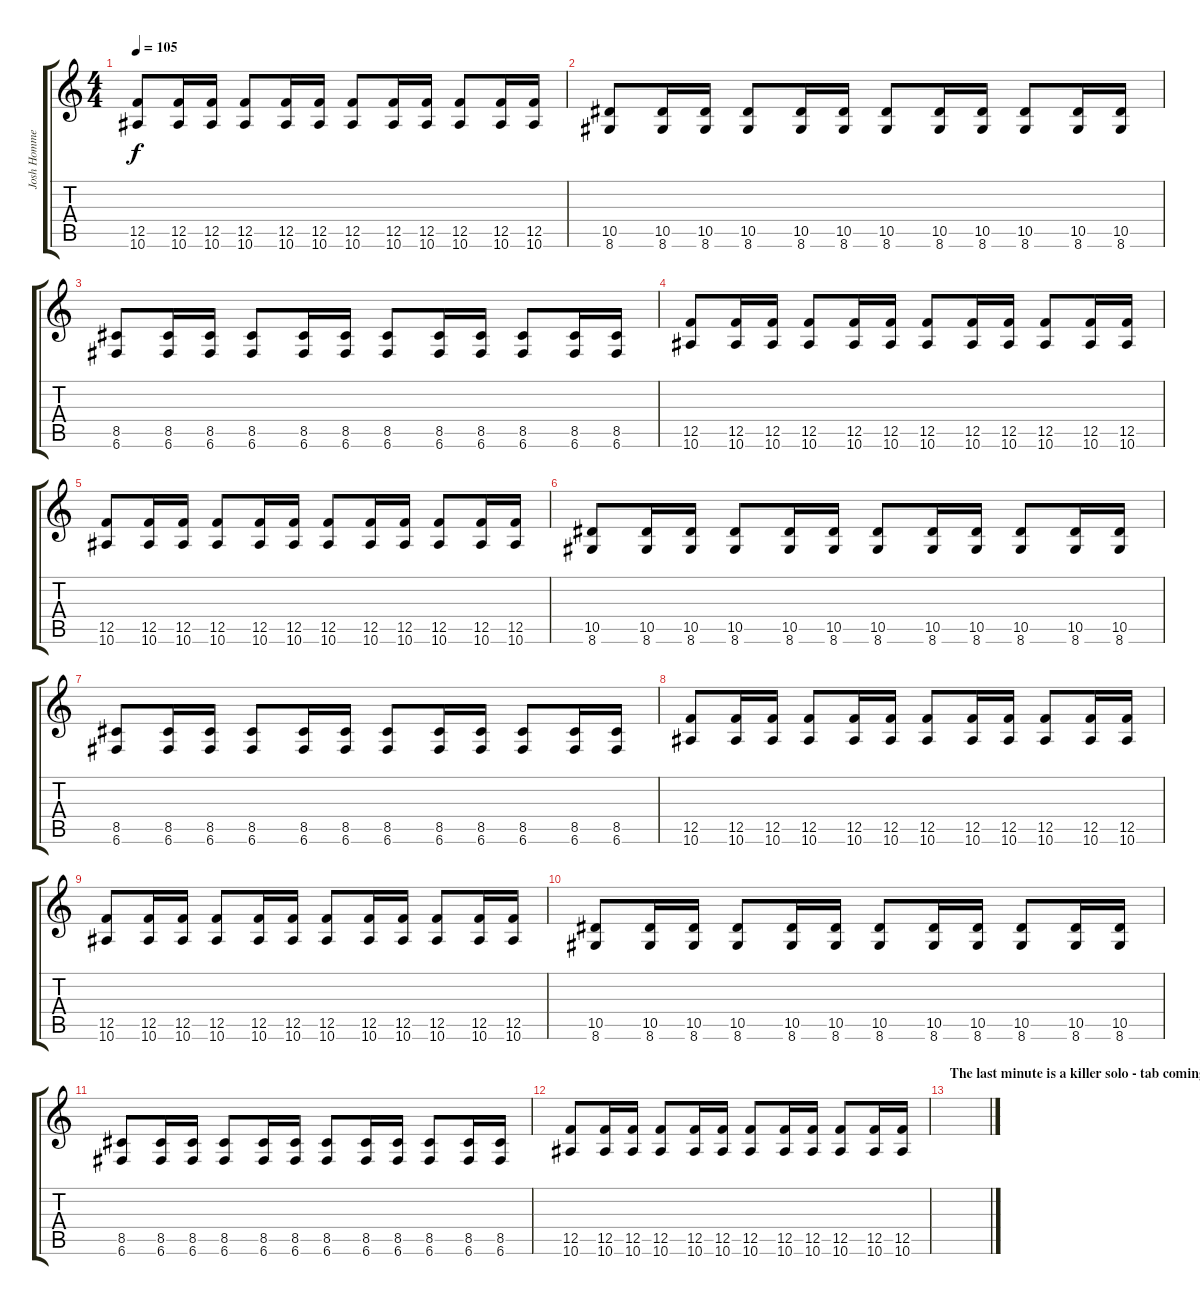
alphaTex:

\track ("Josh Homme - Guitar" "Josh Homme") {instrument distortionguitar}
\staff {score tabs}
\tuning (C4 G3 Eb3 Bb2 F2 C2) {hide}
\ts (4 4)
\tempo 105
\clef g2
\ks c
(12.5 10.6).8{dy f} (12.5 10.6).16 (12.5 10.6).16 (12.5 10.6).8 (12.5 10.6).16 (12.5 10.6).16 (12.5 10.6).8 (12.5 10.6).16 (12.5 10.6).16 (12.5 10.6).8 (12.5 10.6).16 (12.5 10.6).16 |
(10.5 8.6).8 (10.5 8.6).16 (10.5 8.6).16 (10.5 8.6).8 (10.5 8.6).16 (10.5 8.6).16 (10.5 8.6).8 (10.5 8.6).16 (10.5 8.6).16 (10.5 8.6).8 (10.5 8.6).16 (10.5 8.6).16 |
(8.5 6.6).8 (8.5 6.6).16 (8.5 6.6).16 (8.5 6.6).8 (8.5 6.6).16 (8.5 6.6).16 (8.5 6.6).8 (8.5 6.6).16 (8.5 6.6).16 (8.5 6.6).8 (8.5 6.6).16 (8.5 6.6).16 |
(12.5 10.6).8 (12.5 10.6).16 (12.5 10.6).16 (12.5 10.6).8 (12.5 10.6).16 (12.5 10.6).16 (12.5 10.6).8 (12.5 10.6).16 (12.5 10.6).16 (12.5 10.6).8 (12.5 10.6).16 (12.5 10.6).16 |
(12.5 10.6).8 (12.5 10.6).16 (12.5 10.6).16 (12.5 10.6).8 (12.5 10.6).16 (12.5 10.6).16 (12.5 10.6).8 (12.5 10.6).16 (12.5 10.6).16 (12.5 10.6).8 (12.5 10.6).16 (12.5 10.6).16 |
(10.5 8.6).8 (10.5 8.6).16 (10.5 8.6).16 (10.5 8.6).8 (10.5 8.6).16 (10.5 8.6).16 (10.5 8.6).8 (10.5 8.6).16 (10.5 8.6).16 (10.5 8.6).8 (10.5 8.6).16 (10.5 8.6).16 |
(8.5 6.6).8 (8.5 6.6).16 (8.5 6.6).16 (8.5 6.6).8 (8.5 6.6).16 (8.5 6.6).16 (8.5 6.6).8 (8.5 6.6).16 (8.5 6.6).16 (8.5 6.6).8 (8.5 6.6).16 (8.5 6.6).16 |
(12.5 10.6).8 (12.5 10.6).16 (12.5 10.6).16 (12.5 10.6).8 (12.5 10.6).16 (12.5 10.6).16 (12.5 10.6).8 (12.5 10.6).16 (12.5 10.6).16 (12.5 10.6).8 (12.5 10.6).16 (12.5 10.6).16 |
(12.5 10.6).8 (12.5 10.6).16 (12.5 10.6).16 (12.5 10.6).8 (12.5 10.6).16 (12.5 10.6).16 (12.5 10.6).8 (12.5 10.6).16 (12.5 10.6).16 (12.5 10.6).8 (12.5 10.6).16 (12.5 10.6).16 |
(10.5 8.6).8 (10.5 8.6).16 (10.5 8.6).16 (10.5 8.6).8 (10.5 8.6).16 (10.5 8.6).16 (10.5 8.6).8 (10.5 8.6).16 (10.5 8.6).16 (10.5 8.6).8 (10.5 8.6).16 (10.5 8.6).16 |
(8.5 6.6).8 (8.5 6.6).16 (8.5 6.6).16 (8.5 6.6).8 (8.5 6.6).16 (8.5 6.6).16 (8.5 6.6).8 (8.5 6.6).16 (8.5 6.6).16 (8.5 6.6).8 (8.5 6.6).16 (8.5 6.6).16 |
(12.5 10.6).8 (12.5 10.6).16 (12.5 10.6).16 (12.5 10.6).8 (12.5 10.6).16 (12.5 10.6).16 (12.5 10.6).8 (12.5 10.6).16 (12.5 10.6).16 (12.5 10.6).8 (12.5 10.6).16 (12.5 10.6).16 |
\section ("" "The last minute is a killer solo - tab coming one day!!!")
